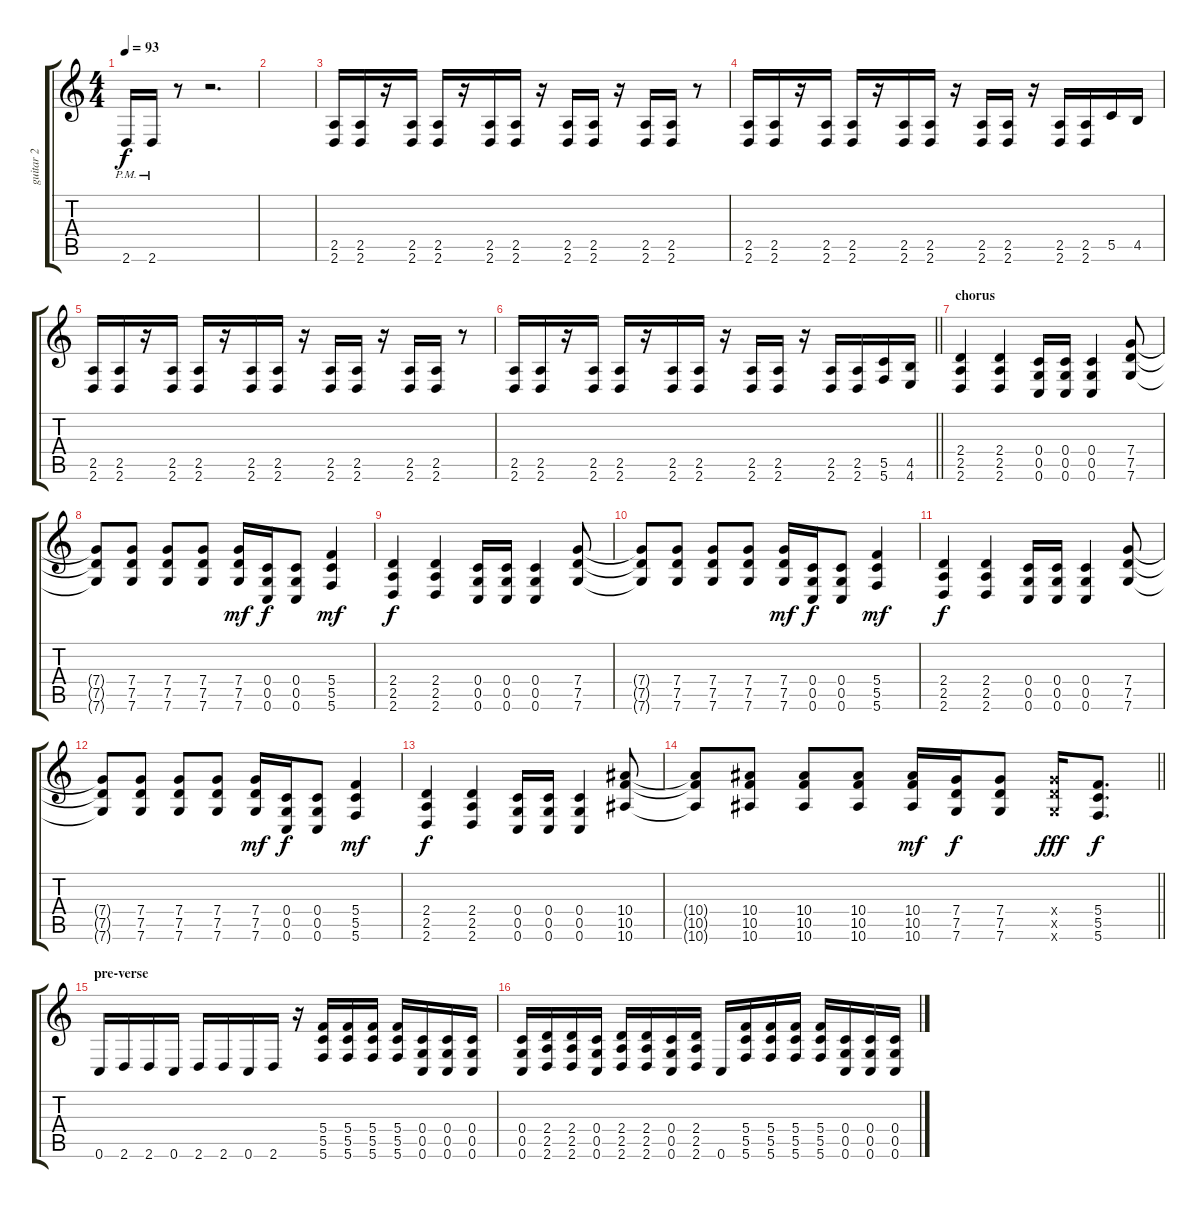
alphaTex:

\track ("guitar 2" "guitar 2") {instrument distortionguitar}
\staff {score tabs}
\tuning (D4 A3 F3 C3 G2 C2) {hide}
\ts (4 4)
\tempo 93
\clef g2
\ks c
2.6{pm}.16{dy f} 2.6{pm}.16 r.8 r.2{d} |
|
(2.5 2.6).16 (2.5 2.6).16 r.16 (2.5 2.6).16 (2.5 2.6).16 r.16 (2.5 2.6).16 (2.5 2.6).16 r.16 (2.5 2.6).16 (2.5 2.6).16 r.16 (2.5 2.6).16 (2.5 2.6).16 r.8 |
(2.5 2.6).16 (2.5 2.6).16 r.16 (2.5 2.6).16 (2.5 2.6).16 r.16 (2.5 2.6).16 (2.5 2.6).16 r.16 (2.5 2.6).16 (2.5 2.6).16 r.16 (2.5 2.6).16 (2.5 2.6).16 5.5.16 4.5.16 |
(2.5 2.6).16 (2.5 2.6).16 r.16 (2.5 2.6).16 (2.5 2.6).16 r.16 (2.5 2.6).16 (2.5 2.6).16 r.16 (2.5 2.6).16 (2.5 2.6).16 r.16 (2.5 2.6).16 (2.5 2.6).16 r.8 |
\barLineRight lightlight
(2.5 2.6).16 (2.5 2.6).16 r.16 (2.5 2.6).16 (2.5 2.6).16 r.16 (2.5 2.6).16 (2.5 2.6).16 r.16 (2.5 2.6).16 (2.5 2.6).16 r.16 (2.5 2.6).16 (2.5 2.6).16 (5.5 5.6).16 (4.5 4.6).16 |
\section ("" "chorus")
(2.4 2.5 2.6).4 (2.4 2.5 2.6).4 (0.4 0.5 0.6).16 (0.4 0.5 0.6).16 (0.4 0.5 0.6).4 (7.4 7.5 7.6).8 |
(7.4{t} 7.5{t} 7.6{t}).8 (7.4 7.5 7.6).8 (7.4 7.5 7.6).8 (7.4 7.5 7.6).8 (7.4 7.5 7.6).16{dy mf} (0.4 0.5 0.6).16{dy f} (0.4 0.5 0.6).8 (5.4 5.5 5.6).4{dy mf} |
(2.4 2.5 2.6).4{dy f} (2.4 2.5 2.6).4 (0.4 0.5 0.6).16 (0.4 0.5 0.6).16 (0.4 0.5 0.6).4 (7.4 7.5 7.6).8 |
(7.4{t} 7.5{t} 7.6{t}).8 (7.4 7.5 7.6).8 (7.4 7.5 7.6).8 (7.4 7.5 7.6).8 (7.4 7.5 7.6).16{dy mf} (0.4 0.5 0.6).16{dy f} (0.4 0.5 0.6).8 (5.4 5.5 5.6).4{dy mf} |
(2.4 2.5 2.6).4{dy f} (2.4 2.5 2.6).4 (0.4 0.5 0.6).16 (0.4 0.5 0.6).16 (0.4 0.5 0.6).4 (7.4 7.5 7.6).8 |
(7.4{t} 7.5{t} 7.6{t}).8 (7.4 7.5 7.6).8 (7.4 7.5 7.6).8 (7.4 7.5 7.6).8 (7.4 7.5 7.6).16{dy mf} (0.4 0.5 0.6).16{dy f} (0.4 0.5 0.6).8 (5.4 5.5 5.6).4{dy mf} |
(2.4 2.5 2.6).4{dy f} (2.4 2.5 2.6).4 (0.4 0.5 0.6).16 (0.4 0.5 0.6).16 (0.4 0.5 0.6).4 (10.4 10.5 10.6).8 |
\barLineRight lightlight
(10.4{t} 10.5{t} 10.6{t}).8 (10.4 10.5 10.6).8 (10.4 10.5 10.6).8 (10.4 10.5 10.6).8 (10.4 10.5 10.6).16{dy mf} (7.4 7.5 7.6).16{dy f} (7.4 7.5 7.6).8 (7.4{x} 7.5{x} 7.6{x}).16{dy fff} (5.4 5.5 5.6).8{d dy f} |
\section ("" "pre-verse")
0.6.16 2.6.16 2.6.16 0.6.16 2.6.16 2.6.16 0.6.16 2.6.16 r.16 (5.4 5.5 5.6).16 (5.4 5.5 5.6).16 (5.4 5.5 5.6).16 (5.4 5.5 5.6).16 (0.4 0.5 0.6).16 (0.4 0.5 0.6).16 (0.4 0.5 0.6).16 |
(0.4 0.5 0.6).16 (2.4 2.5 2.6).16 (2.4 2.5 2.6).16 (0.4 0.5 0.6).16 (2.4 2.5 2.6).16 (2.4 2.5 2.6).16 (0.4 0.5 0.6).16 (2.4 2.5 2.6).16 0.6.16 (5.4 5.5 5.6).16 (5.4 5.5 5.6).16 (5.4 5.5 5.6).16 (5.4 5.5 5.6).16 (0.4 0.5 0.6).16 (0.4 0.5 0.6).16 (0.4 0.5 0.6).16
